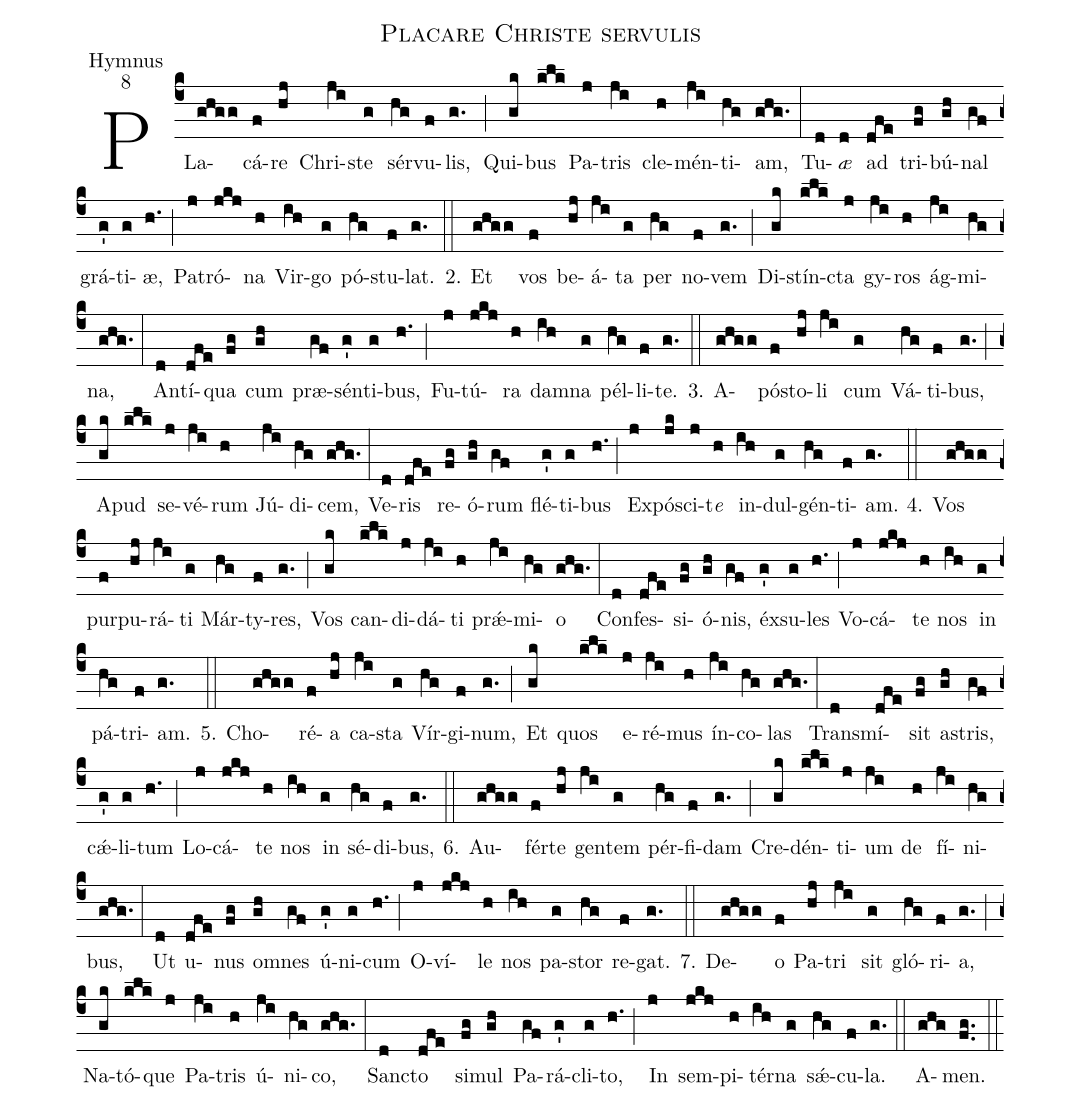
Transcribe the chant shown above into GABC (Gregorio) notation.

name:Placare Christe servulis;
office-part:Hymnus;
mode:8;
%%
(c4) PLa(ghgg)cá(f)re(hj) Chri(ji)ste(g) sér(hg)vu(f)lis,(g.) (;) Qui(gk)bus(klk) Pa(j)tris(ji) cle(h)mén(ji)ti(hg)am,(ghg.) (:) Tu(d)<i>æ</i>(d) ad(dfe) tri(fg)bú(gh)nal(gf) grá(g')ti(g)æ,(h.) (;) Pa(j)tró(jkj)na(h) Vir(ih)go(g) pó(hg)stu(f)lat.(g.) (::)
2. Et(ghgg) vos(f) be(hj)á(ji)ta(g) per(hg) no(f)vem(g.) (;) Di(gk)stín(klk)cta(j) gy(ji)ros(h) ág(ji)mi(hg)na,(ghg.) (:) An(d)tí(dfe)qua(fg) cum(gh) præ(gf)sén(g')ti(g)bus,(h.) (;) Fu(j)tú(jkj)ra(h) da(ih)mna(g) pél(hg)li(f)te.(g.) (::)
3. A(ghgg)pó(f)sto(hj)li(ji) cum(g) Vá(hg)ti(f)bus,(g.) (;) A(gk)pud(klk) se(j)vé(ji)rum(h) Jú(ji)di(hg)cem,(ghg.) (:) Ve(d)ris(dfe) re(fg)ó(gh)rum(gf) flé(g')ti(g)bus(h.) (;) Ex(j)pó(jk)sci(j)t<i>e</i>(h) in(ih)dul(g)gén(hg)ti(f)am.(g.) (::)
4. Vos(ghgg) pur(f)pu(hj)rá(ji)ti(g) Már(hg)ty(f)res,(g.) (;) Vos(gk) can(klk)di(j)dá(ji)ti(h) prǽ(ji)mi(hg)o(ghg.) (:) Con(d)fes(dfe)si(fg)ó(gh)nis,(gf) éx(g')su(g)les(h.) (;) Vo(j)cá(jkj)te(h) nos(ih) in(g) pá(hg)tri(f)am.(g.) (::)
5. Cho(ghgg)ré(f)a(hj) ca(ji)sta(g) Vír(hg)gi(f)num,(g.) (;) Et(gk) quos(klk) e(j)ré(ji)mus(h) ín(ji)co(hg)las(ghg.) (:) Trans(d)mí(dfe)sit(fg) a(gh)stris,(gf) cǽ(g')li(g)tum(h.) (;) Lo(j)cá(jkj)te(h) nos(ih) in(g) sé(hg)di(f)bus,(g.) (::)
6. Au(ghgg)fér(f)te(hj) gen(ji)tem(g) pér(hg)fi(f)dam(g.) (;) Cre(gk)dén(klk)ti(j)um(ji) de(h) fí(ji)ni(hg)bus,(ghg.) (:) Ut(d) u(dfe)nus(fg) o(gh)mnes(gf) ú(g')ni(g)cum(h.) (;) O(j)ví(jkj)le(h) nos(ih) pa(g)stor(hg) re(f)gat.(g.) (::)
7. De(ghgg)o(f) Pa(hj)tri(ji) sit(g) gló(hg)ri(f)a,(g.) (;) Na(gk)tó(klk)que(j) Pa(ji)tris(h) ú(ji)ni(hg)co,(ghg.) (:) San(d)cto(dfe) si(fg)mul(gh) Pa(gf)rá(g')cli(g)to,(h.) (;) In(j) sem(jkj)pi(h)tér(ih)na(g) sǽ(hg)cu(f)la.(g.) (::)
A(ghg)men.(fg..) (::)
